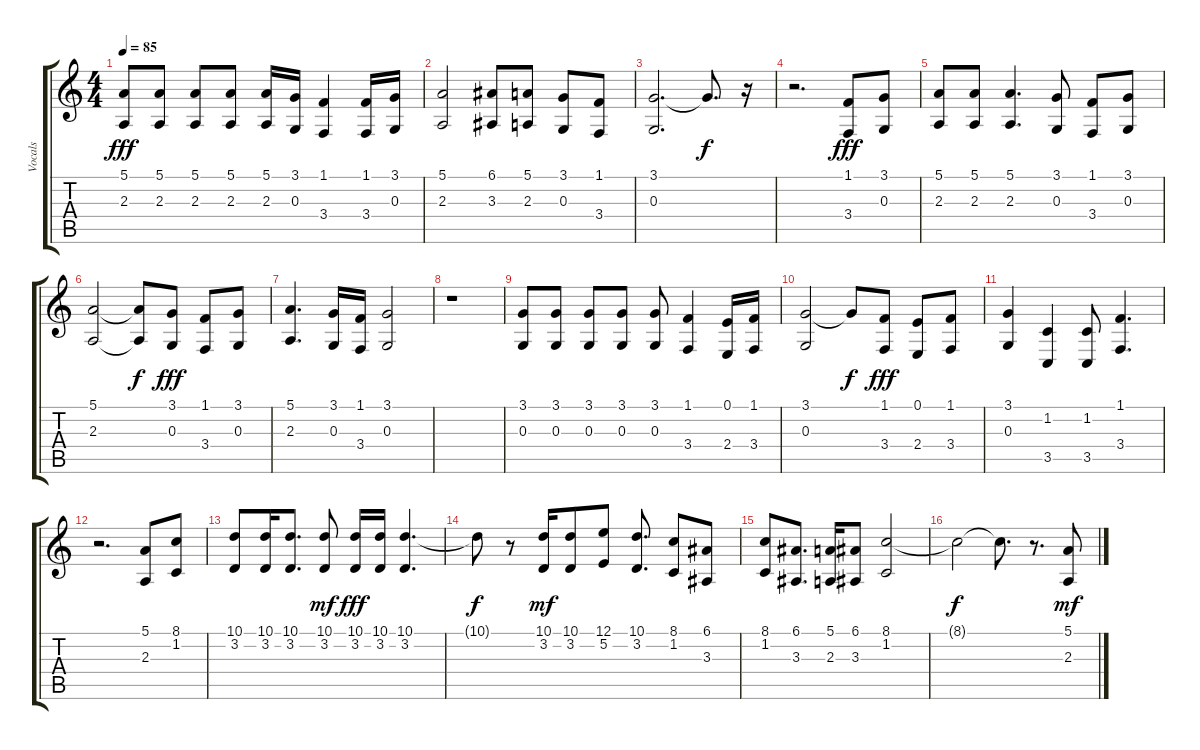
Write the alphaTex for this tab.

\track ("Vocals" "Vocals") {instrument vibraphone}
\staff {score tabs}
\tuning (E4 B3 G3 D3 A2 E2) {hide}
\ts (4 4)
\tempo 85
\clef g2
\ks c
(5.1 2.3).8{dy fff} (5.1 2.3).8 (5.1 2.3).8 (5.1 2.3).8 (5.1 2.3).16 (3.1 0.3).16 (1.1 3.4).4 (1.1 3.4).16 (3.1 0.3).16 |
(5.1 2.3).2 (6.1 3.3).8 (5.1 2.3).8 (3.1 0.3).8 (1.1 3.4).8 |
(3.1 0.3).2{d} 3.1{t}.8{d dy f} r.16 |
r.2{d} (1.1 3.4).8{dy fff} (3.1 0.3).8 |
(5.1 2.3).8 (5.1 2.3).8 (5.1 2.3).4{d} (3.1 0.3).8 (1.1 3.4).8 (3.1 0.3).8 |
(5.1 2.3).2 (5.1{t} 2.3{t}).8{dy f} (3.1 0.3).8{dy fff} (1.1 3.4).8 (3.1 0.3).8 |
(5.1 2.3).4{d} (3.1 0.3).16 (1.1 3.4).16 (3.1 0.3).2 |
r.1 |
(3.1 0.3).8 (3.1 0.3).8 (3.1 0.3).8 (3.1 0.3).8 (3.1 0.3).8 (1.1 3.4).4 (0.1 2.4).16 (1.1 3.4).16 |
(3.1 0.3).2 3.1{t}.8{dy f} (1.1 3.4).8{dy fff} (0.1 2.4).8 (1.1 3.4).8 |
(3.1 0.3).4 (1.2 3.5).4 (1.2 3.5).8 (1.1 3.4).4{d} |
r.2{d} (5.1 2.3).8 (8.1 1.2).8 |
(10.1 3.2).8 (10.1 3.2).16 (10.1 3.2).8{d} (10.1 3.2).8{dy mf} (10.1 3.2).16{dy fff} (10.1 3.2).16 (10.1 3.2).4{d} |
10.1{t}.8{dy f} r.8 (10.1 3.2).16{dy mf} (10.1 3.2).8 (12.1 5.2).8 (10.1 3.2).8{d} (8.1 1.2).8 (6.1 3.3).8 |
(8.1 1.2).8 (6.1 3.3).8{d} (5.1 2.3).16 (6.1 3.3).8 (8.1 1.2).2 |
8.1{t}.2{dy f} 8.1{t}.8{d} r.8{d} (5.1 2.3).8{dy mf}
